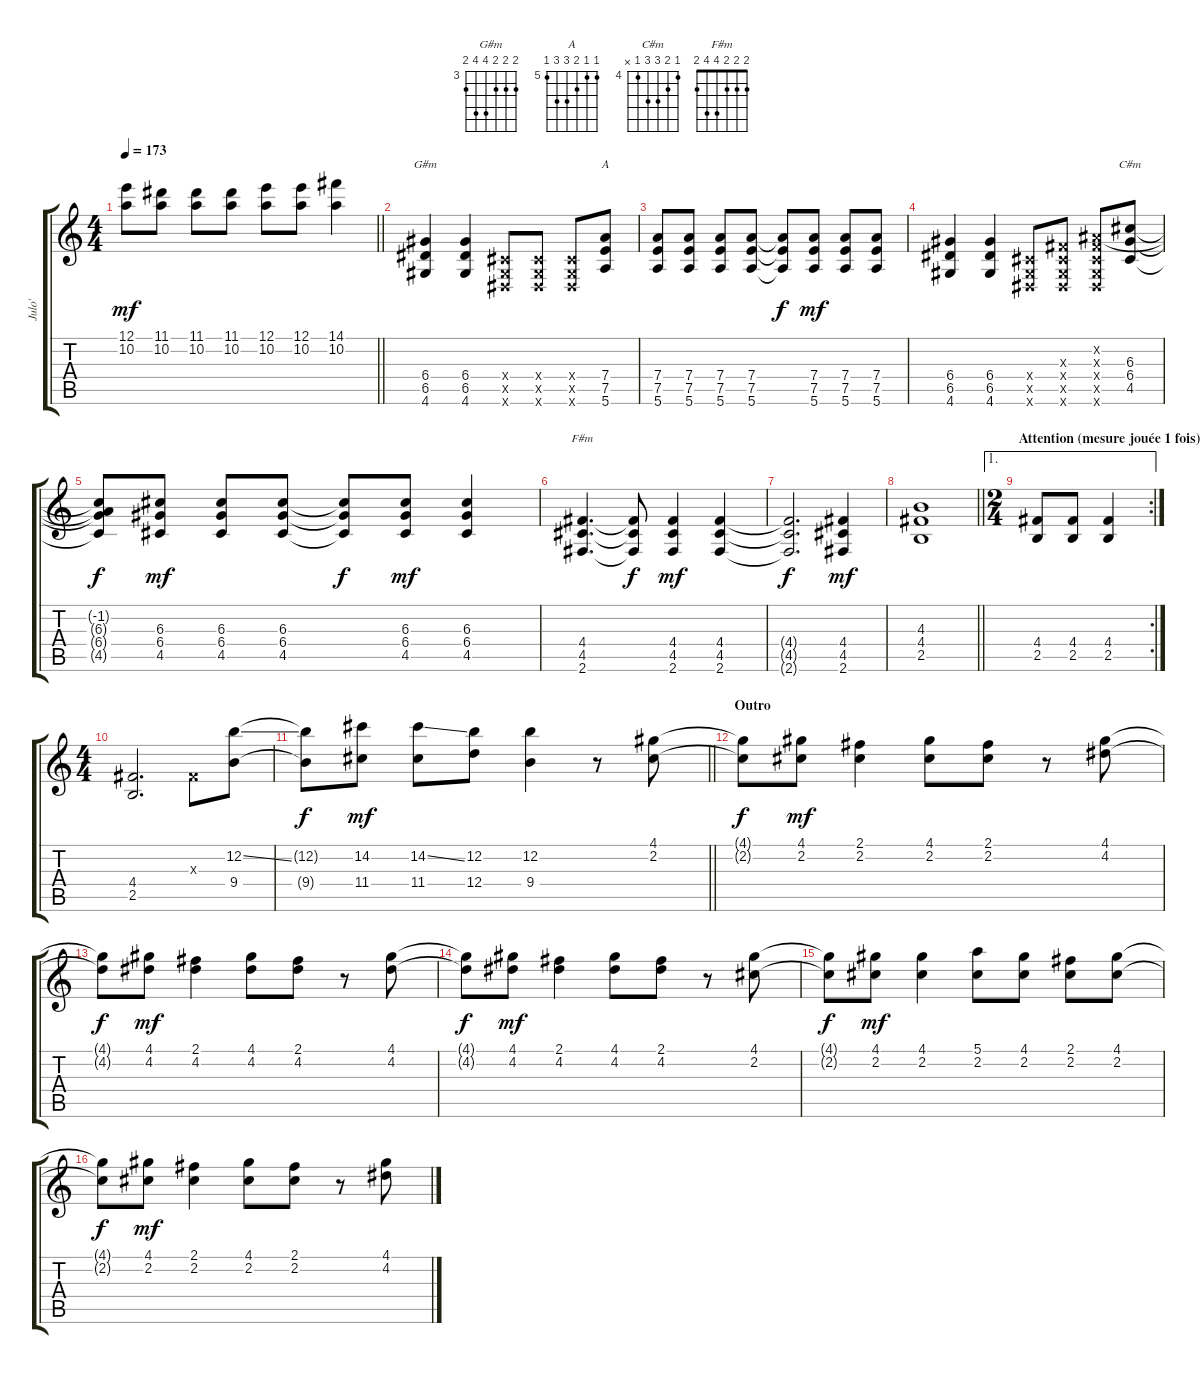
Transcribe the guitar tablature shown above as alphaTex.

\track ("Julo'" "Julo'") {instrument distortionguitar}
\staff {score tabs}
\tuning (E4 B3 G3 D3 A2 E2) {hide}
\chord ("G#m" 4 4 4 6 6 4) {firstfret 3}
\chord ("A" 5 5 6 7 7 5) {firstfret 5}
\chord ("C#m" 4 5 6 6 4 x) {firstfret 4}
\chord ("F#m" 2 2 2 4 4 2)
\ts (4 4)
\tempo 173
\clef g2
\barLineRight lightlight
\ks c
(12.1 10.2).8{dy mf} (11.1 10.2).8 (11.1 10.2).8 (11.1 10.2).8 (12.1 10.2).8 (12.1 10.2).8 (14.1 10.2).4 |
\section ("" "")
(6.4 6.5 4.6).4{ch "G#m"} (6.4 6.5 4.6).4 (-1.4{x} -1.5{x} -1.6{x}).8 (-1.4{x} -1.5{x} -1.6{x}).8 (-1.4{x} -1.5{x} -1.6{x}).8 (7.4 7.5 5.6).8{ch "A"} |
(7.4 7.5 5.6).8 (7.4 7.5 5.6).8 (7.4 7.5 5.6).8 (7.4 7.5 5.6).8 (7.4{t} 7.5{t} 5.6{t}).8{dy f} (7.4 7.5 5.6).8{dy mf} (7.4 7.5 5.6).8 (7.4 7.5 5.6).8 |
(6.4 6.5 4.6).4 (6.4 6.5 4.6).4 (-1.4{x} -1.5{x} -1.6{x}).8 (-1.3{x} -1.4{x} -1.5{x} -1.6{x}).8 (-1.2{x} -1.3{x} -1.4{x} -1.5{x} -1.6{x}).8 (6.3 6.4 4.5).8{ch "C#m"} |
(-1.2{t} 6.3{t} 6.4{t} 4.5{t}).8{dy f} (6.3 6.4 4.5).8{dy mf} (6.3 6.4 4.5).8 (6.3 6.4 4.5).8 (6.3{t} 6.4{t} 4.5{t}).8{dy f} (6.3 6.4 4.5).8{dy mf} (6.3 6.4 4.5).4 |
(4.4 4.5 2.6).4{d ch "F#m"} (4.4{t} 4.5{t} 2.6{t}).8{dy f} (4.4 4.5 2.6).4{dy mf} (4.4 4.5 2.6).4 |
(4.4{t} 4.5{t} 2.6{t}).2{d dy f} (4.4 4.5 2.6).4{dy mf} |
\barLineRight lightlight
(4.3 4.4 2.5).1 |
\ae 1
\rc 2
\ts (2 4)
\section ("" "Attention (mesure jouée 1 fois)")
(4.4 2.5).8 (4.4 2.5).8 (4.4 2.5).4 |
\ts (4 4)
(4.4 2.5).2{d} -1.3{x}.8 (12.2{ss} 9.4).8 |
\barLineRight lightlight
(12.2{t} 9.4{t}).8{dy f} (14.2 11.4).8{dy mf} (14.2{ss} 11.4).8 (12.2 12.4).8 (12.2 9.4).4 r.8 (4.1 2.2).8{volume 11} |
\section ("" "Outro")
(4.1{t} 2.2{t}).8{dy f} (4.1 2.2).8{dy mf} (2.1 2.2).4 (4.1 2.2).8 (2.1 2.2).8 r.8 (4.1 4.2).8 |
(4.1{t} 4.2{t}).8{dy f} (4.1 4.2).8{dy mf} (2.1 4.2).4 (4.1 4.2).8 (2.1 4.2).8 r.8 (4.1 4.2).8 |
(4.1{t} 4.2{t}).8{dy f} (4.1 4.2).8{dy mf} (2.1 4.2).4 (4.1 4.2).8 (2.1 4.2).8 r.8 (4.1 2.2).8 |
(4.1{t} 2.2{t}).8{dy f} (4.1 2.2).8{dy mf} (4.1 2.2).4 (5.1 2.2).8 (4.1 2.2).8 (2.1 2.2).8 (4.1 2.2).8 |
(4.1{t} 2.2{t}).8{dy f} (4.1 2.2).8{dy mf} (2.1 2.2).4 (4.1 2.2).8 (2.1 2.2).8 r.8 (4.1 4.2).8
